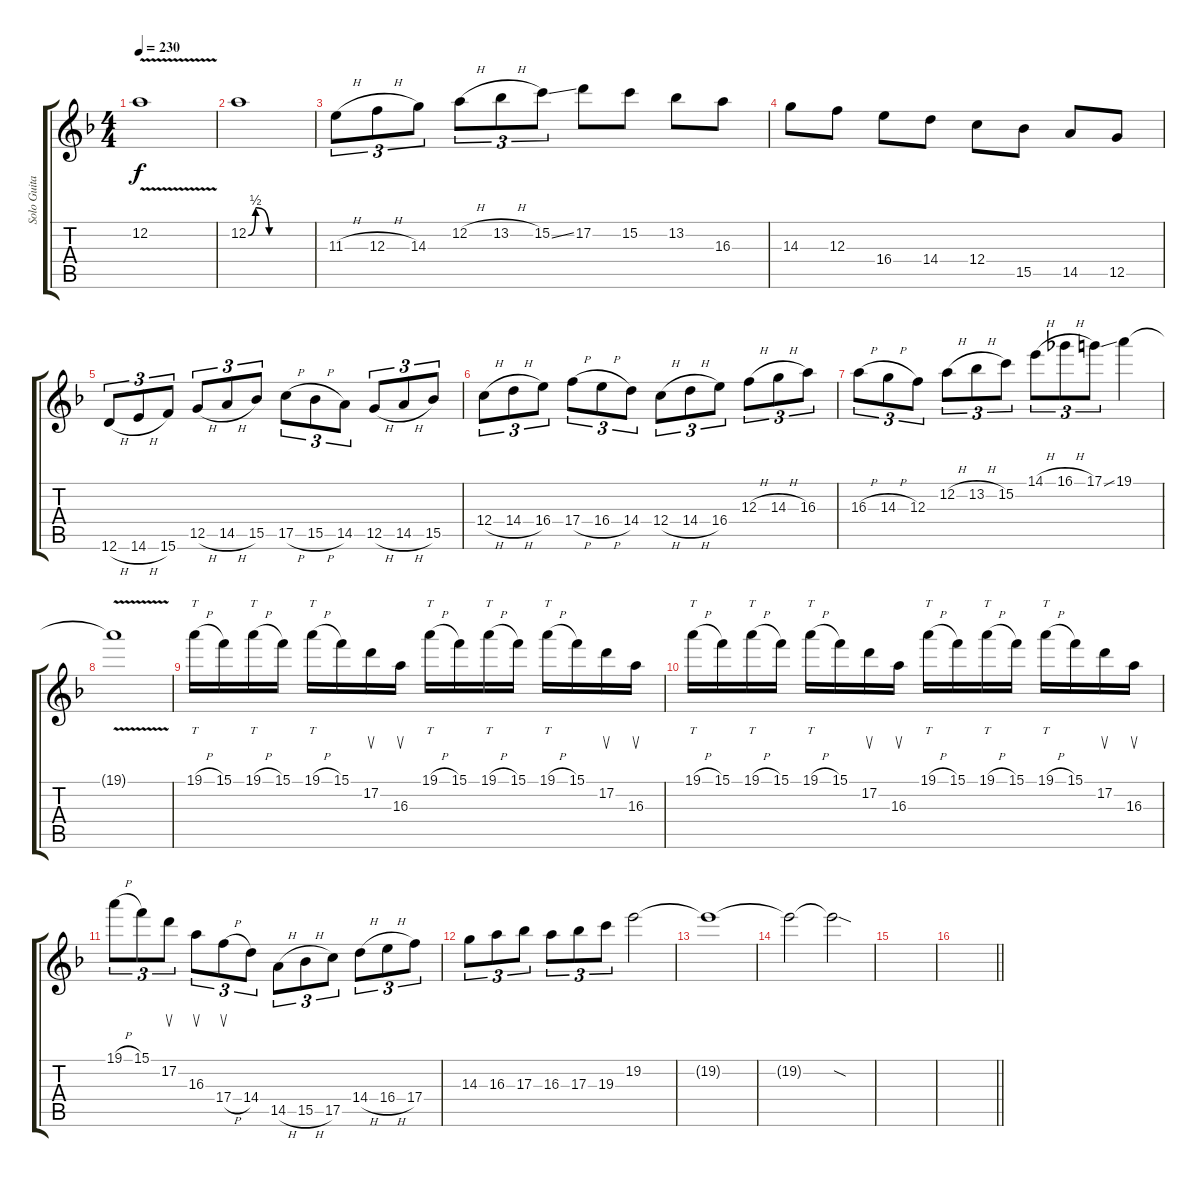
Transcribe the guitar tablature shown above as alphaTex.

\track ("Solo Guitar" "Solo Guita") {instrument overdrivenguitar}
\staff {score tabs}
\tuning (D4 A3 F3 C3 G2 D2) {hide}
\ts (4 4)
\tempo 230
\clef g2
\ks f
12.2{v}.1{dy f} |
12.2{be (custom 0 0 7 2 20 0 30 0 60 0)}.1 |
11.3{h}.8{tu (3 2)} 12.3{h}.8{tu (3 2)} 14.3.8{tu (3 2)} 12.2{h}.8{tu (3 2)} 13.2{h}.8{tu (3 2)} 15.2{ss}.8{tu (3 2)} 17.2.8 15.2.8 13.2.8 16.3.8 |
14.3.8 12.3.8 16.4.8 14.4.8 12.4.8 15.5.8 14.5.8 12.5.8 |
12.6{h}.8{tu (3 2)} 14.6{h}.8{tu (3 2)} 15.6.8{tu (3 2)} 12.5{h}.8{tu (3 2)} 14.5{h}.8{tu (3 2)} 15.5.8{tu (3 2)} 17.5{h}.8{tu (3 2)} 15.5{h}.8{tu (3 2)} 14.5.8{tu (3 2)} 12.5{h}.8{tu (3 2)} 14.5{h}.8{tu (3 2)} 15.5.8{tu (3 2)} |
12.4{h}.8{tu (3 2)} 14.4{h}.8{tu (3 2)} 16.4.8{tu (3 2)} 17.4{h}.8{tu (3 2)} 16.4{h}.8{tu (3 2)} 14.4.8{tu (3 2)} 12.4{h}.8{tu (3 2)} 14.4{h}.8{tu (3 2)} 16.4.8{tu (3 2)} 12.3{h}.8{tu (3 2)} 14.3{h}.8{tu (3 2)} 16.3.8{tu (3 2)} |
16.3{h}.8{tu (3 2)} 14.3{h}.8{tu (3 2)} 12.3.8{tu (3 2)} 12.2{h}.8{tu (3 2)} 13.2{h}.8{tu (3 2)} 15.2.8{tu (3 2)} 14.1{h}.8{tu (3 2)} 16.1{h}.8{tu (3 2)} 17.1{ss}.8{tu (3 2)} 19.1.4 |
19.1{v t}.1 |
19.1{h}.16{tt} 15.1.16 19.1{h}.16{tt} 15.1.16 19.1{h}.16{tt} 15.1.16 17.2.16{su} 16.3.16{su} 19.1{h}.16{tt} 15.1.16 19.1{h}.16{tt} 15.1.16 19.1{h}.16{tt} 15.1.16 17.2.16{su} 16.3.16{su} |
19.1{h}.16{tt} 15.1.16 19.1{h}.16{tt} 15.1.16 19.1{h}.16{tt} 15.1.16 17.2.16{su} 16.3.16{su} 19.1{h}.16{tt} 15.1.16 19.1{h}.16{tt} 15.1.16 19.1{h}.16{tt} 15.1.16 17.2.16{su} 16.3.16{su} |
19.1{h}.8{tu (3 2)} 15.1.8{tu (3 2)} 17.2.8{su tu (3 2)} 16.3.8{su tu (3 2)} 17.4{h}.8{su tu (3 2)} 14.4.8{tu (3 2)} 14.5{h}.8{tu (3 2)} 15.5{h}.8{tu (3 2)} 17.5.8{tu (3 2)} 14.4{h}.8{tu (3 2)} 16.4{h}.8{tu (3 2)} 17.4.8{tu (3 2)} |
14.3.8{tu (3 2)} 16.3.8{tu (3 2)} 17.3.8{tu (3 2)} 16.3.8{tu (3 2)} 17.3.8{tu (3 2)} 19.3.8{tu (3 2)} 19.2.2 |
19.2{t}.1 |
19.2{t}.2 19.2{sod t}.2 |
|
\barLineRight lightlight
